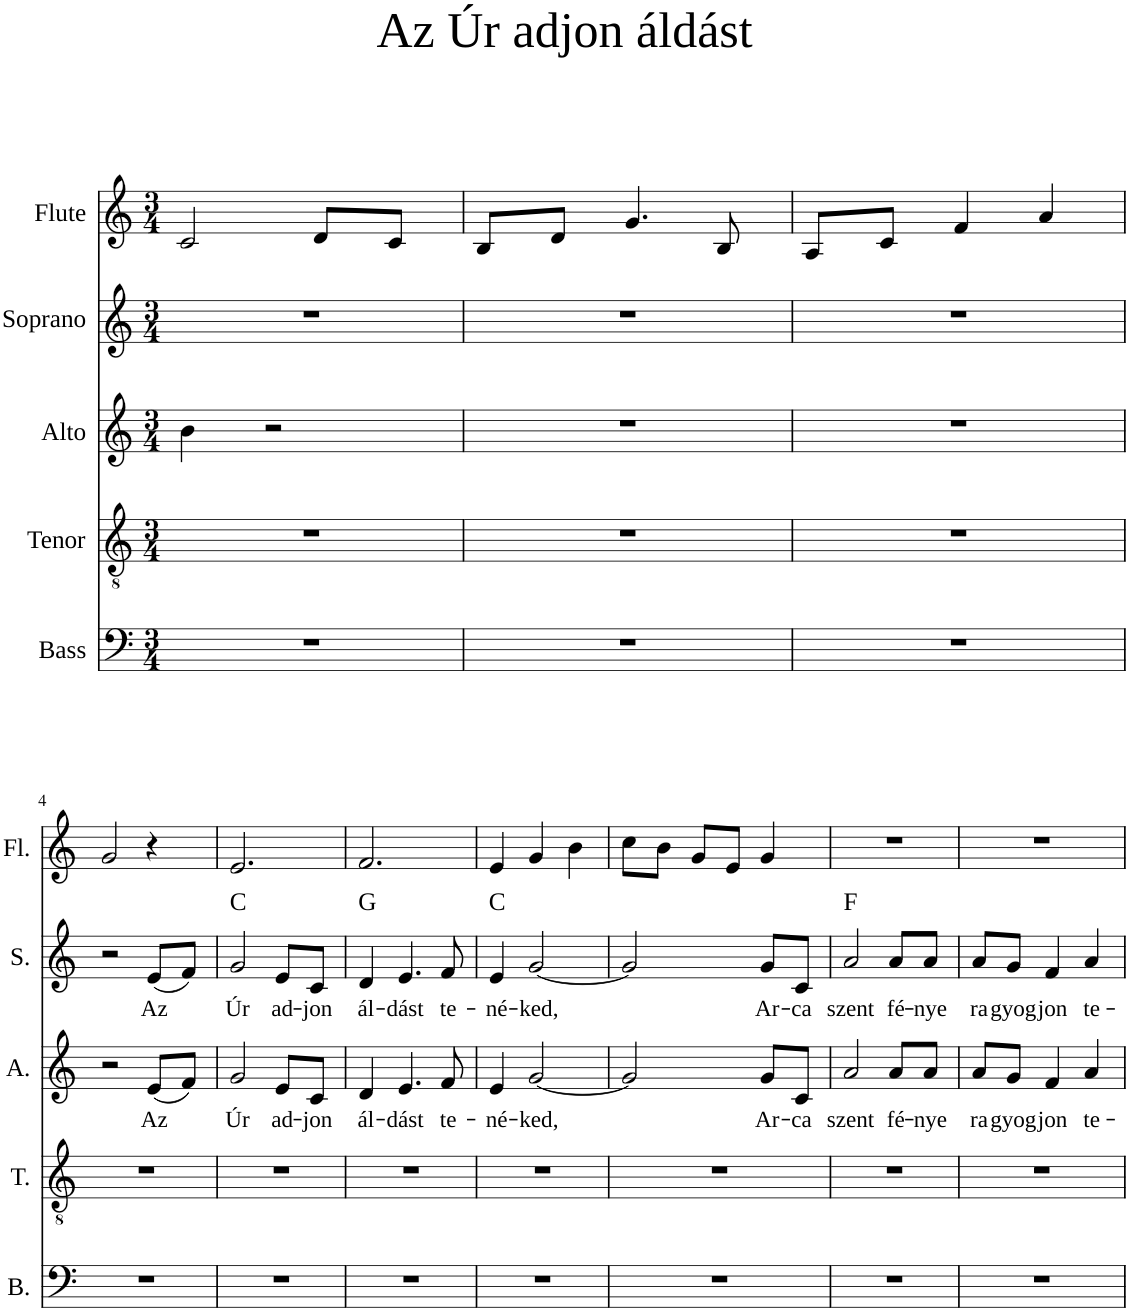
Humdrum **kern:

**kern	**kern	**kern	**text	**kern	**text	**harte	**kern
*part5	*part4	*part3	*part3	*part2	*part2	*part2	*part1
*staff5	*staff4	*staff3	*staff3	*staff2	*staff2	*	*staff1
*I"Bass	*I"Tenor	*I"Alto	*	*I"Soprano	*	*	*I"Flute
*I'B.	*I'T.	*I'A.	*	*I'S.	*	*	*I'Fl.
*clefF4	*clefGv2	*clefG2	*	*clefG2	*	*	*clefG2
*k[]	*k[]	*k[]	*	*k[]	*	*	*k[]
*M3/4	*M3/4	*M3/4	*	*M3/4	*	*	*M3/4
=1	=1	=1	=1	=1	=1	=1	=1
2.r	2.r	4b\	.	2.r	.	.	2c/
.	.	2r	.	.	.	.	.
.	.	.	.	.	.	.	8d/L
.	.	.	.	.	.	.	8c/J
=2	=2	=2	=2	=2	=2	=2	=2
2.r	2.r	2.r	.	2.r	.	.	8B/L
.	.	.	.	.	.	.	8d/J
.	.	.	.	.	.	.	4.g/
.	.	.	.	.	.	.	8B/
=3	=3	=3	=3	=3	=3	=3	=3
2.r	2.r	2.r	.	2.r	.	.	8A/L
.	.	.	.	.	.	.	8c/J
.	.	.	.	.	.	.	4f/
.	.	.	.	.	.	.	4a/
!!LO:LB:g=z
=4	=4	=4	=4	=4	=4	=4	=4
2.r	2.r	2r	.	2r	.	.	2g/
!	!	!	!LO:LY:b	!	!LO:LY:b	!	!
.	.	(8e/L	Az	(8e/L	Az	.	4r
.	.	8f/J)	.	8f/J)	.	.	.
=5	=5	=5	=5	=5	=5	=5	=5
!	!	!	!LO:LY:b	!	!LO:LY:b	!	!
2.r	2.r	2g/	Úr	2g/	Úr	C:maj	2.e/
!	!	!	!LO:LY:b	!	!LO:LY:b	!	!
.	.	8e/L	ad-	8e/L	ad-	.	.
!	!	!	!LO:LY:b	!	!LO:LY:b	!	!
.	.	8c/J	-jon	8c/J	-jon	.	.
=6	=6	=6	=6	=6	=6	=6	=6
!	!	!	!LO:LY:b	!	!LO:LY:b	!	!
2.r	2.r	4d/	ál-	4d/	ál-	G:maj	2.f/
!	!	!	!LO:LY:b	!	!LO:LY:b	!	!
.	.	4.e/	-dást	4.e/	-dást	.	.
!	!	!	!LO:LY:b	!	!LO:LY:b	!	!
.	.	8f/	te-	8f/	te-	.	.
=7	=7	=7	=7	=7	=7	=7	=7
!	!	!	!LO:LY:b	!	!LO:LY:b	!	!
2.r	2.r	4e/	-né-	4e/	-né-	C:maj	4e/
!	!	!	!LO:LY:b	!	!LO:LY:b	!	!
.	.	[2g/	-ked,	[2g/	-ked,	.	4g/
.	.	.	.	.	.	.	4b\
=8	=8	=8	=8	=8	=8	=8	=8
2.r	2.r	2g/]	.	2g/]	.	.	8cc\L
.	.	.	.	.	.	.	8b\J
.	.	.	.	.	.	.	8g/L
.	.	.	.	.	.	.	8e/J
!	!	!	!LO:LY:b	!	!LO:LY:b	!	!
.	.	8g/L	Ar-	8g/L	Ar-	.	4g/
!	!	!	!LO:LY:b	!	!LO:LY:b	!	!
.	.	8c/J	-ca	8c/J	-ca	.	.
=9	=9	=9	=9	=9	=9	=9	=9
!	!	!	!LO:LY:b	!	!LO:LY:b	!	!
2.r	2.r	2a/	szent	2a/	szent	F:maj	2.r
!	!	!	!LO:LY:b	!	!LO:LY:b	!	!
.	.	8a/L	fé-	8a/L	fé-	.	.
!	!	!	!LO:LY:b	!	!LO:LY:b	!	!
.	.	8a/J	-nye	8a/J	-nye	.	.
=10	=10	=10	=10	=10	=10	=10	=10
!	!	!	!LO:LY:b	!	!LO:LY:b	!	!
2.r	2.r	8a/L	ra-	8a/L	ra-	.	2.r
!	!	!	!LO:LY:b	!	!LO:LY:b	!	!
.	.	8g/J	-gyog-	8g/J	-gyog-	.	.
!	!	!	!LO:LY:b	!	!LO:LY:b	!	!
.	.	4f/	-jon	4f/	-jon	.	.
!	!	!	!LO:LY:b	!	!LO:LY:b	!	!
.	.	4a/	te-	4a/	te-	.	.
=	=	=	=	=	=	=	=
*-	*-	*-	*-	*-	*-	*-	*-
